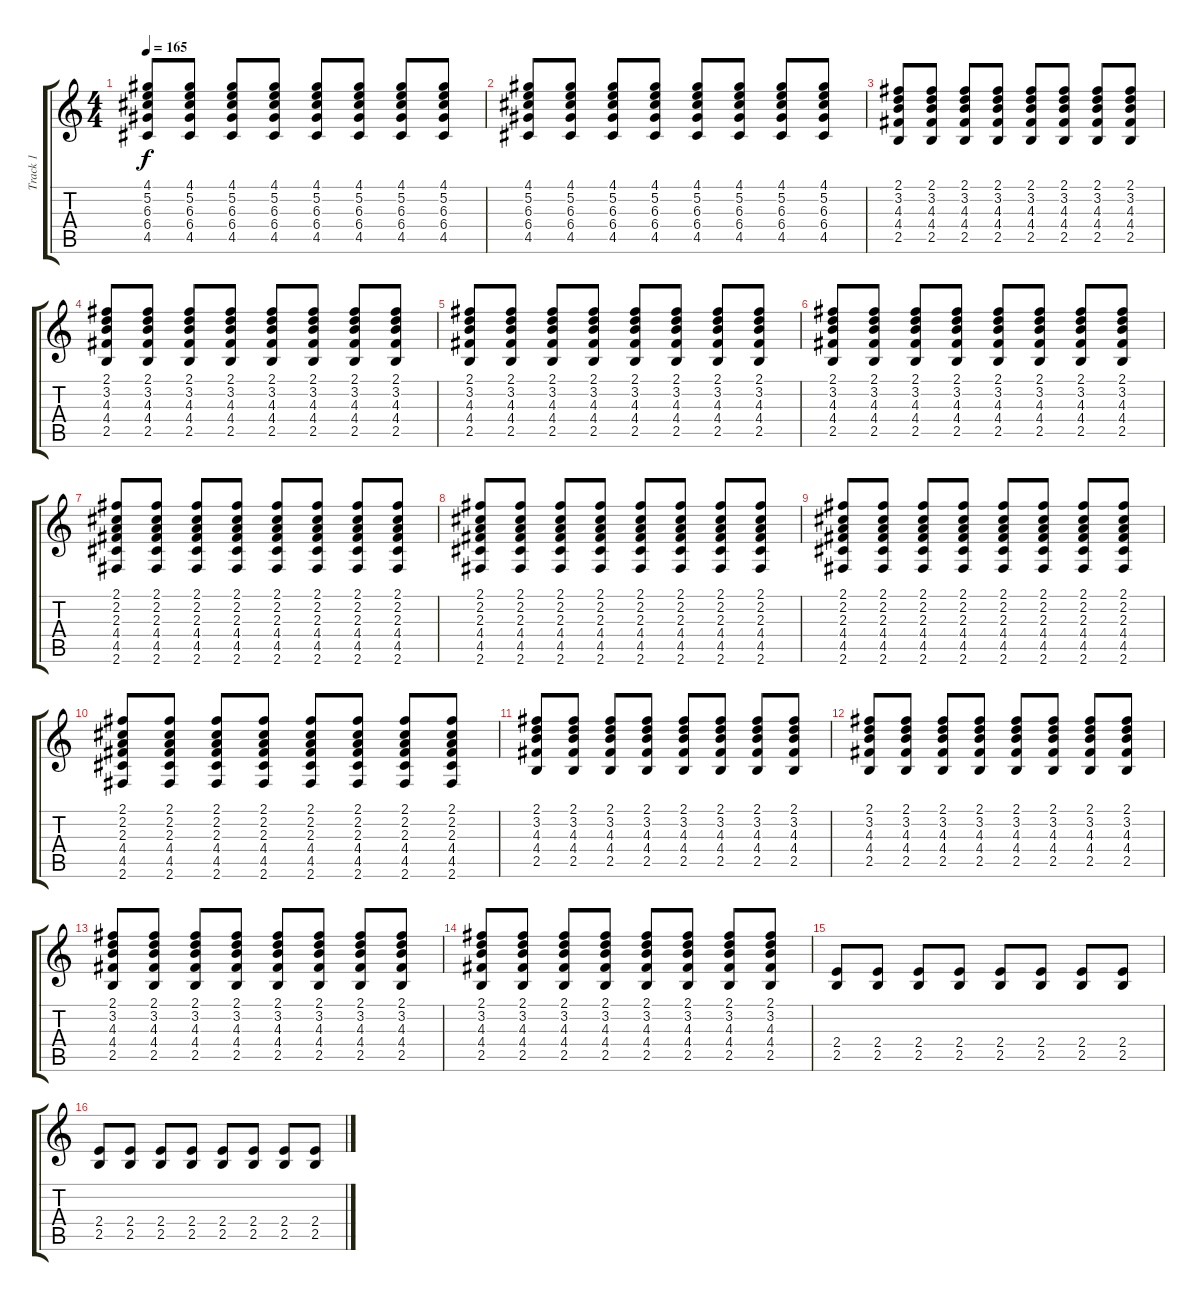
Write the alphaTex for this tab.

\track ("Track 1" "Track 1") {instrument acousticguitarsteel}
\staff {score tabs}
\tuning (E4 B3 G3 D3 A2 E2) {hide}
\ts (4 4)
\tempo 165
\clef g2
\ks c
(4.1 5.2 6.3 6.4 4.5).8{dy f} (4.1 5.2 6.3 6.4 4.5).8 (4.1 5.2 6.3 6.4 4.5).8 (4.1 5.2 6.3 6.4 4.5).8 (4.1 5.2 6.3 6.4 4.5).8 (4.1 5.2 6.3 6.4 4.5).8 (4.1 5.2 6.3 6.4 4.5).8 (4.1 5.2 6.3 6.4 4.5).8 |
(4.1 5.2 6.3 6.4 4.5).8 (4.1 5.2 6.3 6.4 4.5).8 (4.1 5.2 6.3 6.4 4.5).8 (4.1 5.2 6.3 6.4 4.5).8 (4.1 5.2 6.3 6.4 4.5).8 (4.1 5.2 6.3 6.4 4.5).8 (4.1 5.2 6.3 6.4 4.5).8 (4.1 5.2 6.3 6.4 4.5).8 |
(2.1 3.2 4.3 4.4 2.5).8 (2.1 3.2 4.3 4.4 2.5).8 (2.1 3.2 4.3 4.4 2.5).8 (2.1 3.2 4.3 4.4 2.5).8 (2.1 3.2 4.3 4.4 2.5).8 (2.1 3.2 4.3 4.4 2.5).8 (2.1 3.2 4.3 4.4 2.5).8 (2.1 3.2 4.3 4.4 2.5).8 |
(2.1 3.2 4.3 4.4 2.5).8 (2.1 3.2 4.3 4.4 2.5).8 (2.1 3.2 4.3 4.4 2.5).8 (2.1 3.2 4.3 4.4 2.5).8 (2.1 3.2 4.3 4.4 2.5).8 (2.1 3.2 4.3 4.4 2.5).8 (2.1 3.2 4.3 4.4 2.5).8 (2.1 3.2 4.3 4.4 2.5).8 |
(2.1 3.2 4.3 4.4 2.5).8 (2.1 3.2 4.3 4.4 2.5).8 (2.1 3.2 4.3 4.4 2.5).8 (2.1 3.2 4.3 4.4 2.5).8 (2.1 3.2 4.3 4.4 2.5).8 (2.1 3.2 4.3 4.4 2.5).8 (2.1 3.2 4.3 4.4 2.5).8 (2.1 3.2 4.3 4.4 2.5).8 |
(2.1 3.2 4.3 4.4 2.5).8 (2.1 3.2 4.3 4.4 2.5).8 (2.1 3.2 4.3 4.4 2.5).8 (2.1 3.2 4.3 4.4 2.5).8 (2.1 3.2 4.3 4.4 2.5).8 (2.1 3.2 4.3 4.4 2.5).8 (2.1 3.2 4.3 4.4 2.5).8 (2.1 3.2 4.3 4.4 2.5).8 |
(2.1 2.2 2.3 4.4 4.5 2.6).8 (2.1 2.2 2.3 4.4 4.5 2.6).8 (2.1 2.2 2.3 4.4 4.5 2.6).8 (2.1 2.2 2.3 4.4 4.5 2.6).8 (2.1 2.2 2.3 4.4 4.5 2.6).8 (2.1 2.2 2.3 4.4 4.5 2.6).8 (2.1 2.2 2.3 4.4 4.5 2.6).8 (2.1 2.2 2.3 4.4 4.5 2.6).8 |
(2.1 2.2 2.3 4.4 4.5 2.6).8 (2.1 2.2 2.3 4.4 4.5 2.6).8 (2.1 2.2 2.3 4.4 4.5 2.6).8 (2.1 2.2 2.3 4.4 4.5 2.6).8 (2.1 2.2 2.3 4.4 4.5 2.6).8 (2.1 2.2 2.3 4.4 4.5 2.6).8 (2.1 2.2 2.3 4.4 4.5 2.6).8 (2.1 2.2 2.3 4.4 4.5 2.6).8 |
(2.1 2.2 2.3 4.4 4.5 2.6).8 (2.1 2.2 2.3 4.4 4.5 2.6).8 (2.1 2.2 2.3 4.4 4.5 2.6).8 (2.1 2.2 2.3 4.4 4.5 2.6).8 (2.1 2.2 2.3 4.4 4.5 2.6).8 (2.1 2.2 2.3 4.4 4.5 2.6).8 (2.1 2.2 2.3 4.4 4.5 2.6).8 (2.1 2.2 2.3 4.4 4.5 2.6).8 |
(2.1 2.2 2.3 4.4 4.5 2.6).8 (2.1 2.2 2.3 4.4 4.5 2.6).8 (2.1 2.2 2.3 4.4 4.5 2.6).8 (2.1 2.2 2.3 4.4 4.5 2.6).8 (2.1 2.2 2.3 4.4 4.5 2.6).8 (2.1 2.2 2.3 4.4 4.5 2.6).8 (2.1 2.2 2.3 4.4 4.5 2.6).8 (2.1 2.2 2.3 4.4 4.5 2.6).8 |
(2.1 3.2 4.3 4.4 2.5).8 (2.1 3.2 4.3 4.4 2.5).8 (2.1 3.2 4.3 4.4 2.5).8 (2.1 3.2 4.3 4.4 2.5).8 (2.1 3.2 4.3 4.4 2.5).8 (2.1 3.2 4.3 4.4 2.5).8 (2.1 3.2 4.3 4.4 2.5).8 (2.1 3.2 4.3 4.4 2.5).8 |
(2.1 3.2 4.3 4.4 2.5).8 (2.1 3.2 4.3 4.4 2.5).8 (2.1 3.2 4.3 4.4 2.5).8 (2.1 3.2 4.3 4.4 2.5).8 (2.1 3.2 4.3 4.4 2.5).8 (2.1 3.2 4.3 4.4 2.5).8 (2.1 3.2 4.3 4.4 2.5).8 (2.1 3.2 4.3 4.4 2.5).8 |
(2.1 3.2 4.3 4.4 2.5).8 (2.1 3.2 4.3 4.4 2.5).8 (2.1 3.2 4.3 4.4 2.5).8 (2.1 3.2 4.3 4.4 2.5).8 (2.1 3.2 4.3 4.4 2.5).8 (2.1 3.2 4.3 4.4 2.5).8 (2.1 3.2 4.3 4.4 2.5).8 (2.1 3.2 4.3 4.4 2.5).8 |
(2.1 3.2 4.3 4.4 2.5).8 (2.1 3.2 4.3 4.4 2.5).8 (2.1 3.2 4.3 4.4 2.5).8 (2.1 3.2 4.3 4.4 2.5).8 (2.1 3.2 4.3 4.4 2.5).8 (2.1 3.2 4.3 4.4 2.5).8 (2.1 3.2 4.3 4.4 2.5).8 (2.1 3.2 4.3 4.4 2.5).8 |
(2.4 2.5).8 (2.4 2.5).8 (2.4 2.5).8 (2.4 2.5).8 (2.4 2.5).8 (2.4 2.5).8 (2.4 2.5).8 (2.4 2.5).8 |
(2.4 2.5).8 (2.4 2.5).8 (2.4 2.5).8 (2.4 2.5).8 (2.4 2.5).8 (2.4 2.5).8 (2.4 2.5).8 (2.4 2.5).8
